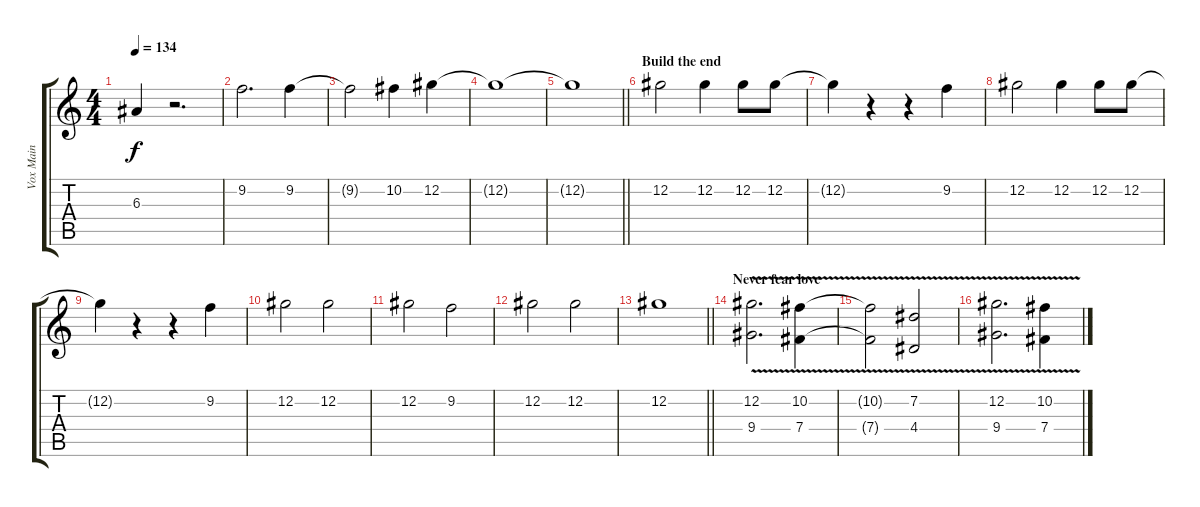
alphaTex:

\track ("Vox Main" "Vox Main") {instrument electricbasspick}
\staff {score tabs}
\tuning (Db4 Ab3 E3 B2 Gb2 B1) {hide}
\ts (4 4)
\tempo 134
\clef g2
\ks c
6.3.4{dy f} r.2{d} |
9.2.2{d} 9.2.4 |
9.2{t}.2 10.2.4 12.2.4 |
12.2{t}.1 |
\barLineRight lightlight
12.2{t}.1 |
\section ("" "Build the end")
12.2.2 12.2.4 12.2.8 12.2.8 |
12.2{t}.4 r.4 r.4 9.2.4 |
12.2.2 12.2.4 12.2.8 12.2.8 |
12.2{t}.4 r.4 r.4 9.2.4 |
12.2.2 12.2.2 |
12.2.2 9.2.2 |
12.2.2 12.2.2 |
\barLineRight lightlight
12.2.1 |
\section ("" "Never fear love")
(12.2 9.4{v}).2{d} (10.2 7.4{v}).4 |
(10.2{t} 7.4{v t}).2 (7.2 4.4{v}).2 |
(12.2 9.4{v}).2{d} (10.2 7.4{v}).4
